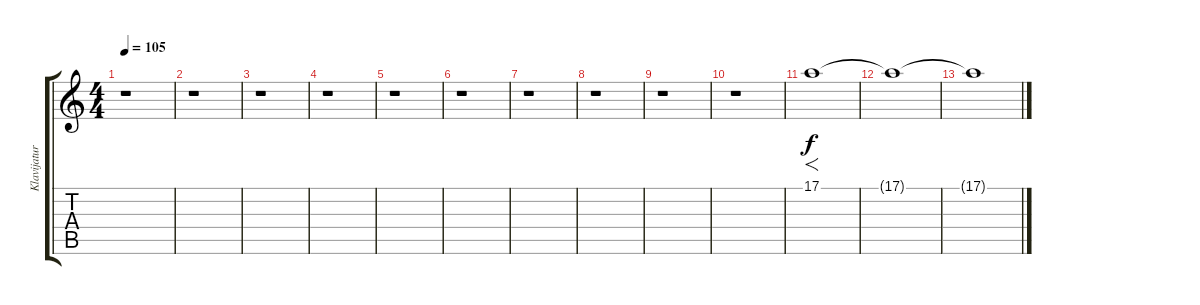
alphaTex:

\track ("Klavijature II" "Klavijatur") {instrument stringensemble1}
\staff {score tabs}
\tuning (E4 B3 G3 D3 A2 E2) {hide}
\ts (4 4)
\tempo 105
\clef g2
\ks c
r.1{dy f} |
r.1 |
r.1 |
r.1 |
r.1 |
r.1 |
r.1 |
r.1 |
r.1 |
r.1 |
17.1.1{f} |
17.1{t}.1 |
17.1{t}.1
